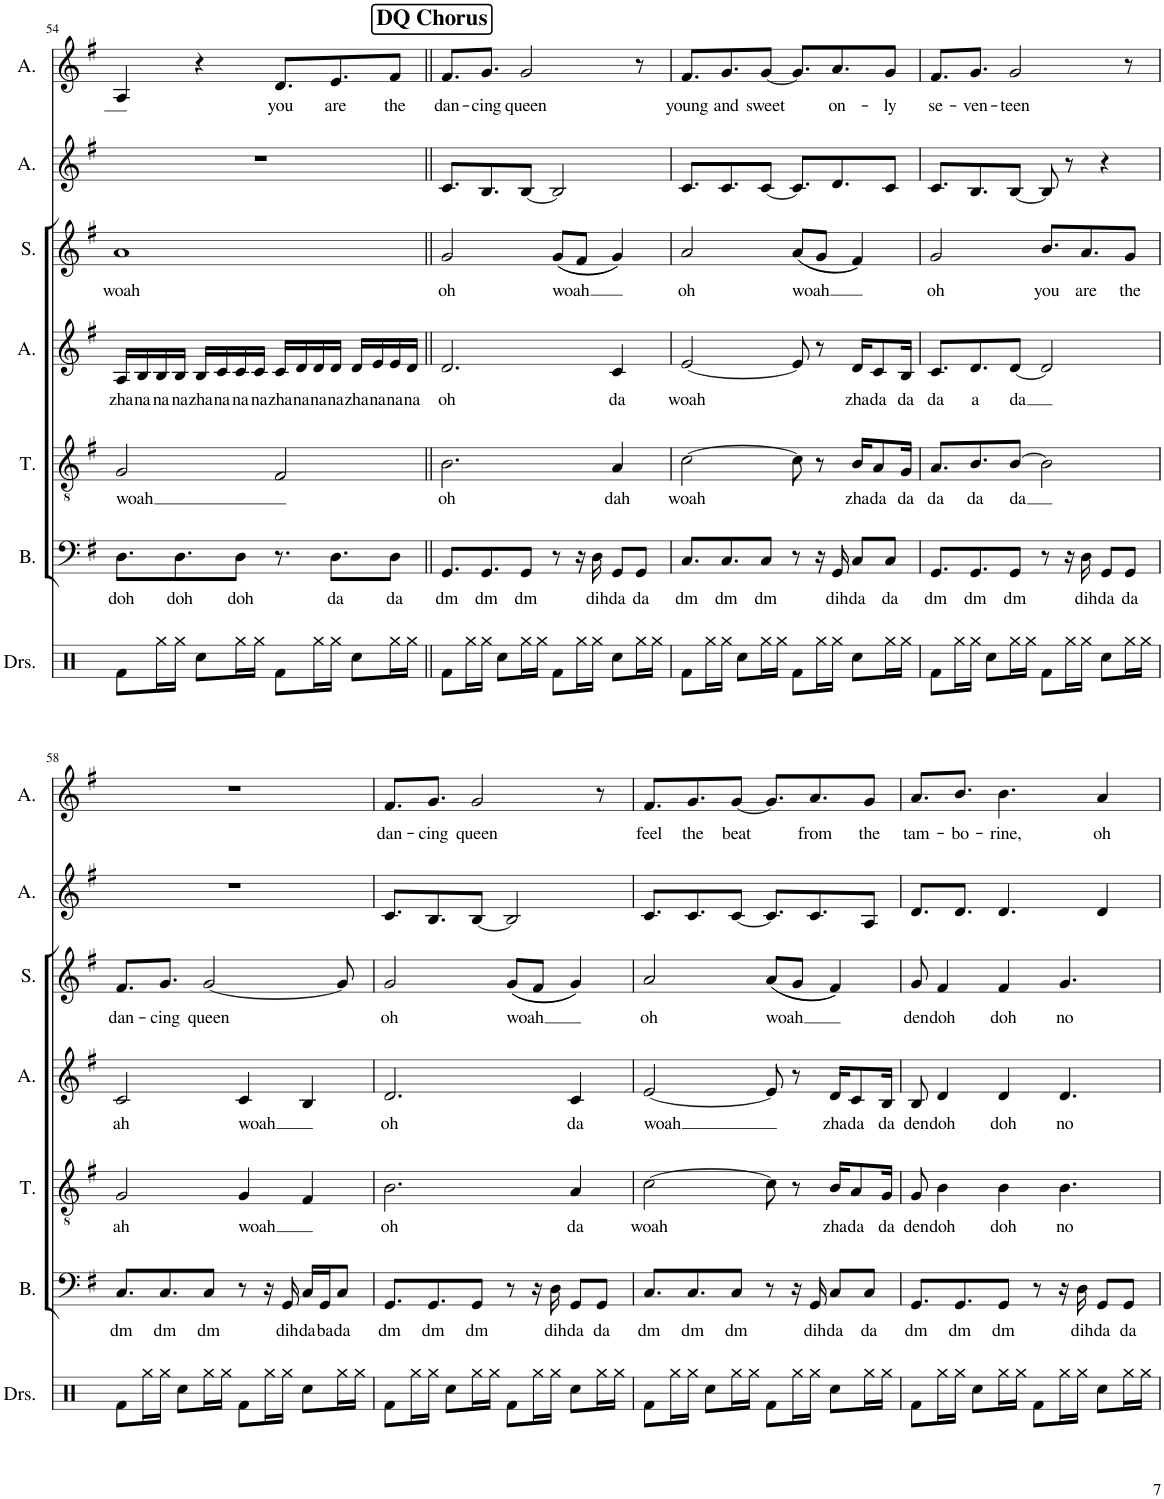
**kern	**kern	**text	**kern	**text	**kern	**text	**kern	**text	**kern	**kern	**text
*part7	*part6	*part6	*part5	*part5	*part4	*part4	*part3	*part3	*part2	*part1	*part1
*staff7	*staff6	*staff6	*staff5	*staff5	*staff4	*staff4	*staff3	*staff3	*staff2	*staff1	*staff1
*I"Drumset	*I"Bass	*	*I"Tenor	*	*I"Alto	*	*I"Soprano	*	*I"Alto	*I"Alto	*
*I'Drs.	*I'B.	*	*I'T.	*	*I'A.	*	*I'S.	*	*I'A.	*I'A.	*
!!LO:PB:g=z
*clefX	*clefF4	*	*clefGv2	*	*clefG2	*	*clefG2	*	*clefG2	*clefG2	*
*k[]	*k[f#]	*	*k[f#]	*	*k[f#]	*	*k[f#]	*	*k[f#]	*k[f#]	*
*M4/4	*M4/4	*	*M4/4	*	*M4/4	*	*M4/4	*	*M4/4	*M4/4	*
=54	=54	=54	=54	=54	=54	=54	=54	=54	=54	=54	=54
!	!	!LO:LY:b	!	!LO:LY:b	!	!LO:LY:b	!	!LO:LY:b	!	!	!
8Rf\L	8.D\L	doh	2G/	woah	16A/LL	zha	1a	woah	1r	4A/	.
!	!	!	!	!	!	!LO:LY:b	!	!	!	!	!
.	.	.	.	.	16B/	na	.	.	.	.	.
!	!	!	!	!	!	!LO:LY:b	!	!	!	!	!
16Rgg\L	.	.	.	.	16B/	na	.	.	.	.	.
!	!	!LO:LY:b	!	!	!	!LO:LY:b	!	!	!	!	!
16Rgg\JJ	8.D\	doh	.	.	16B/JJ	na	.	.	.	.	.
!	!	!	!	!	!	!LO:LY:b	!	!	!	!	!
8Rcc\L	.	.	.	.	16B/LL	zha	.	.	.	4r	.
!	!	!	!	!	!	!LO:LY:b	!	!	!	!	!
.	.	.	.	.	16c/	na	.	.	.	.	.
!	!	!LO:LY:b	!	!	!	!LO:LY:b	!	!	!	!	!
16Rgg\L	8D\J	doh	.	.	16c/	na	.	.	.	.	.
!	!	!	!	!	!	!LO:LY:b	!	!	!	!	!
16Rgg\JJ	.	.	.	.	16c/JJ	na	.	.	.	.	.
!	!	!	!	!	!	!LO:LY:b	!	!	!	!	!LO:LY:b
8Rf\L	8.r	.	2F#/	.	16c/LL	zha	.	.	.	8.d/L	you
!	!	!	!	!	!	!LO:LY:b	!	!	!	!	!
.	.	.	.	.	16d/	na	.	.	.	.	.
!	!	!	!	!	!	!LO:LY:b	!	!	!	!	!
16Rgg\L	.	.	.	.	16d/	na	.	.	.	.	.
!	!	!LO:LY:b	!	!	!	!LO:LY:b	!	!	!	!	!LO:LY:b
16Rgg\JJ	8.D\L	da	.	.	16d/JJ	na	.	.	.	8.e/	are
!	!	!	!	!	!	!LO:LY:b	!	!	!	!	!
8Rcc\L	.	.	.	.	16d/LL	zha	.	.	.	.	.
!	!	!	!	!	!	!LO:LY:b	!	!	!	!	!
.	.	.	.	.	16e/	na	.	.	.	.	.
!	!	!LO:LY:b	!	!	!	!LO:LY:b	!	!	!	!	!LO:LY:b
16Rgg\L	8D\J	da	.	.	16e/	na	.	.	.	8f#/J	the
!	!	!	!	!	!	!LO:LY:b	!	!	!	!	!
16Rgg\JJ	.	.	.	.	16d/JJ	na	.	.	.	.	.
!!LO:REH:place=s1:a:B:cj:fs=14:t=DQ Chorus
=55||	=55||	=55||	=55||	=55||	=55||	=55||	=55||	=55||	=55||	=55||	=55||
!	!	!LO:LY:b	!	!LO:LY:b	!	!LO:LY:b	!	!LO:LY:b	!	!	!LO:LY:b
8Rf\L	8.GG/L	dm	2.B\	oh	2.d/	oh	2g/	oh	8.c/L	8.f#/L	dan-
16Rgg\L	.	.	.	.	.	.	.	.	.	.	.
!	!	!LO:LY:b	!	!	!	!	!	!	!	!	!LO:LY:b
16Rgg\JJ	8.GG/	dm	.	.	.	.	.	.	8.B/	8.g/J	-cing
8Rcc\L	.	.	.	.	.	.	.	.	.	.	.
!	!	!LO:LY:b	!	!	!	!	!	!	!	!	!LO:LY:b
16Rgg\L	8GG/J	dm	.	.	.	.	.	.	[8B/J	2g/	queen
16Rgg\JJ	.	.	.	.	.	.	.	.	.	.	.
!	!	!	!	!	!	!	!	!LO:LY:b	!	!	!
8Rf\L	8r	.	.	.	.	.	((8g/L	woah	2B/]	.	.
16Rgg\L	16r	.	.	.	.	.	8f#/J	.	.	.	.
!	!	!LO:LY:b	!	!	!	!	!	!	!	!	!
16Rgg\JJ	16D\	dih	.	.	.	.	.	.	.	.	.
!	!	!LO:LY:b	!	!LO:LY:b	!	!LO:LY:b	!	!	!	!	!
8Rcc\L	8GG/L	da	4A/	dah	4c/	da	4g/))	.	.	.	.
!	!	!LO:LY:b	!	!	!	!	!	!	!	!	!
16Rgg\L	8GG/J	da	.	.	.	.	.	.	.	8r	.
16Rgg\JJ	.	.	.	.	.	.	.	.	.	.	.
=56	=56	=56	=56	=56	=56	=56	=56	=56	=56	=56	=56
!	!	!LO:LY:b	!	!LO:LY:b	!	!LO:LY:b	!	!LO:LY:b	!	!	!LO:LY:b
8Rf\L	8.C/L	dm	[2c\	woah	[2e/	woah	2a/	oh	8.c/L	8.f#/L	young
16Rgg\L	.	.	.	.	.	.	.	.	.	.	.
!	!	!LO:LY:b	!	!	!	!	!	!	!	!	!LO:LY:b
16Rgg\JJ	8.C/	dm	.	.	.	.	.	.	8.c/	8.g/	and
8Rcc\L	.	.	.	.	.	.	.	.	.	.	.
!	!	!LO:LY:b	!	!	!	!	!	!	!	!	!LO:LY:b
16Rgg\L	8C/J	dm	.	.	.	.	.	.	[8c/J	[8g/J	sweet
16Rgg\JJ	.	.	.	.	.	.	.	.	.	.	.
!	!	!	!	!	!	!	!	!LO:LY:b	!	!	!
8Rf\L	8r	.	8c\]	.	8e/]	.	((8a/L	woah	8.c/L]	8.g/L]	.
16Rgg\L	16r	.	8r	.	8r	.	8g/J	.	.	.	.
!	!	!LO:LY:b	!	!	!	!	!	!	!	!	!LO:LY:b
16Rgg\JJ	16GG/	dih	.	.	.	.	.	.	8.d/	8.a/	on-
!	!	!LO:LY:b	!	!LO:LY:b	!	!LO:LY:b	!	!	!	!	!
8Rcc\L	8C/L	da	16B/KL	zha	16d/KL	zha	4f#/))	.	.	.	.
!	!	!	!	!LO:LY:b	!	!LO:LY:b	!	!	!	!	!
.	.	.	8A/	da	8c/	da	.	.	.	.	.
!	!	!LO:LY:b	!	!	!	!	!	!	!	!	!LO:LY:b
16Rgg\L	8C/J	da	.	.	.	.	.	.	8c/J	8g/J	-ly
!	!	!	!	!LO:LY:b	!	!LO:LY:b	!	!	!	!	!
16Rgg\JJ	.	.	16G/Jk	da	16B/Jk	da	.	.	.	.	.
=57	=57	=57	=57	=57	=57	=57	=57	=57	=57	=57	=57
!	!	!LO:LY:b	!	!LO:LY:b	!	!LO:LY:b	!	!LO:LY:b	!	!	!LO:LY:b
8Rf\L	8.GG/L	dm	8.A/L	da	8.c/L	da	2g/	oh	8.c/L	8.f#/L	se-
16Rgg\L	.	.	.	.	.	.	.	.	.	.	.
!	!	!LO:LY:b	!	!LO:LY:b	!	!LO:LY:b	!	!	!	!	!LO:LY:b
16Rgg\JJ	8.GG/	dm	8.B/	da	8.d/	a	.	.	8.B/	8.g/J	-ven-
8Rcc\L	.	.	.	.	.	.	.	.	.	.	.
!	!	!LO:LY:b	!	!LO:LY:b	!	!LO:LY:b	!	!	!	!	!LO:LY:b
16Rgg\L	8GG/J	dm	[8B/J	da	[8d/J	da	.	.	[8B/J	2g/	-teen
16Rgg\JJ	.	.	.	.	.	.	.	.	.	.	.
!	!	!	!	!	!	!	!	!LO:LY:b	!	!	!
8Rf\L	8r	.	2B\]	.	2d/]	.	8.b/L	you	8B/]	.	.
16Rgg\L	16r	.	.	.	.	.	.	.	8r	.	.
!	!	!LO:LY:b	!	!	!	!	!	!LO:LY:b	!	!	!
16Rgg\JJ	16D\	dih	.	.	.	.	8.a/	are	.	.	.
!	!	!LO:LY:b	!	!	!	!	!	!	!	!	!
8Rcc\L	8GG/L	da	.	.	.	.	.	.	4r	.	.
!	!	!LO:LY:b	!	!	!	!	!	!LO:LY:b	!	!	!
16Rgg\L	8GG/J	da	.	.	.	.	8g/J	the	.	8r	.
16Rgg\JJ	.	.	.	.	.	.	.	.	.	.	.
!!LO:LB:g=z
=58	=58	=58	=58	=58	=58	=58	=58	=58	=58	=58	=58
!	!	!LO:LY:b	!	!LO:LY:b	!	!LO:LY:b	!	!LO:LY:b	!	!	!
8Rf\L	8.C/L	dm	2G/	ah	2c/	ah	8.f#/L	dan-	1r	1r	.
16Rgg\L	.	.	.	.	.	.	.	.	.	.	.
!	!	!LO:LY:b	!	!	!	!	!	!LO:LY:b	!	!	!
16Rgg\JJ	8.C/	dm	.	.	.	.	8.g/J	-cing	.	.	.
8Rcc\L	.	.	.	.	.	.	.	.	.	.	.
!	!	!LO:LY:b	!	!	!	!	!	!LO:LY:b	!	!	!
16Rgg\L	8C/J	dm	.	.	.	.	[2g/	queen	.	.	.
16Rgg\JJ	.	.	.	.	.	.	.	.	.	.	.
!	!	!	!	!LO:LY:b	!	!LO:LY:b	!	!	!	!	!
8Rf\L	8r	.	4G/	woah	4c/	woah	.	.	.	.	.
16Rgg\L	16r	.	.	.	.	.	.	.	.	.	.
!	!	!LO:LY:b	!	!	!	!	!	!	!	!	!
16Rgg\JJ	16GG/	dih	.	.	.	.	.	.	.	.	.
!	!	!LO:LY:b	!	!	!	!	!	!	!	!	!
8Rcc\L	16C/LL	da	4F#/	.	4B/	.	.	.	.	.	.
!	!	!LO:LY:b	!	!	!	!	!	!	!	!	!
.	16GG/J	ba	.	.	.	.	.	.	.	.	.
!	!	!LO:LY:b	!	!	!	!	!	!	!	!	!
16Rgg\L	8C/J	da	.	.	.	.	8g/]	.	.	.	.
16Rgg\JJ	.	.	.	.	.	.	.	.	.	.	.
=59	=59	=59	=59	=59	=59	=59	=59	=59	=59	=59	=59
!	!	!LO:LY:b	!	!LO:LY:b	!	!LO:LY:b	!	!LO:LY:b	!	!	!LO:LY:b
8Rf\L	8.GG/L	dm	2.B\	oh	2.d/	oh	2g/	oh	8.c/L	8.f#/L	dan-
16Rgg\L	.	.	.	.	.	.	.	.	.	.	.
!	!	!LO:LY:b	!	!	!	!	!	!	!	!	!LO:LY:b
16Rgg\JJ	8.GG/	dm	.	.	.	.	.	.	8.B/	8.g/J	-cing
8Rcc\L	.	.	.	.	.	.	.	.	.	.	.
!	!	!LO:LY:b	!	!	!	!	!	!	!	!	!LO:LY:b
16Rgg\L	8GG/J	dm	.	.	.	.	.	.	[8B/J	2g/	queen
16Rgg\JJ	.	.	.	.	.	.	.	.	.	.	.
!	!	!	!	!	!	!	!	!LO:LY:b	!	!	!
8Rf\L	8r	.	.	.	.	.	((8g/L	woah	2B/]	.	.
16Rgg\L	16r	.	.	.	.	.	8f#/J	.	.	.	.
!	!	!LO:LY:b	!	!	!	!	!	!	!	!	!
16Rgg\JJ	16D\	dih	.	.	.	.	.	.	.	.	.
!	!	!LO:LY:b	!	!LO:LY:b	!	!LO:LY:b	!	!	!	!	!
8Rcc\L	8GG/L	da	4A/	da	4c/	da	4g/))	.	.	.	.
!	!	!LO:LY:b	!	!	!	!	!	!	!	!	!
16Rgg\L	8GG/J	da	.	.	.	.	.	.	.	8r	.
16Rgg\JJ	.	.	.	.	.	.	.	.	.	.	.
=60	=60	=60	=60	=60	=60	=60	=60	=60	=60	=60	=60
!	!	!LO:LY:b	!	!LO:LY:b	!	!LO:LY:b	!	!LO:LY:b	!	!	!LO:LY:b
8Rf\L	8.C/L	dm	[2c\	woah	[2e/	woah	2a/	oh	8.c/L	8.f#/L	feel
16Rgg\L	.	.	.	.	.	.	.	.	.	.	.
!	!	!LO:LY:b	!	!	!	!	!	!	!	!	!LO:LY:b
16Rgg\JJ	8.C/	dm	.	.	.	.	.	.	8.c/	8.g/	the
8Rcc\L	.	.	.	.	.	.	.	.	.	.	.
!	!	!LO:LY:b	!	!	!	!	!	!	!	!	!LO:LY:b
16Rgg\L	8C/J	dm	.	.	.	.	.	.	[8c/J	[8g/J	beat
16Rgg\JJ	.	.	.	.	.	.	.	.	.	.	.
!	!	!	!	!	!	!	!	!LO:LY:b	!	!	!
8Rf\L	8r	.	8c\]	.	8e/]	.	((8a/L	woah	8.c/L]	8.g/L]	.
16Rgg\L	16r	.	8r	.	8r	.	8g/J	.	.	.	.
!	!	!LO:LY:b	!	!	!	!	!	!	!	!	!LO:LY:b
16Rgg\JJ	16GG/	dih	.	.	.	.	.	.	8.c/	8.a/	from
!	!	!LO:LY:b	!	!LO:LY:b	!	!LO:LY:b	!	!	!	!	!
8Rcc\L	8C/L	da	16B/KL	zha	16d/KL	zha	4f#/))	.	.	.	.
!	!	!	!	!LO:LY:b	!	!LO:LY:b	!	!	!	!	!
.	.	.	8A/	da	8c/	da	.	.	.	.	.
!	!	!LO:LY:b	!	!	!	!	!	!	!	!	!LO:LY:b
16Rgg\L	8C/J	da	.	.	.	.	.	.	8A/J	8g/J	the
!	!	!	!	!LO:LY:b	!	!LO:LY:b	!	!	!	!	!
16Rgg\JJ	.	.	16G/Jk	da	16B/Jk	da	.	.	.	.	.
=61	=61	=61	=61	=61	=61	=61	=61	=61	=61	=61	=61
!	!	!LO:LY:b	!	!LO:LY:b	!	!LO:LY:b	!	!LO:LY:b	!	!	!LO:LY:b
8Rf\L	8.GG/L	dm	8G/	den	8B/	den	8g/	den	8.d/L	8.a/L	tam-
!	!	!	!	!LO:LY:b	!	!LO:LY:b	!	!LO:LY:b	!	!	!
16Rgg\L	.	.	4B\	doh	4d/	doh	4f#/	doh	.	.	.
!	!	!LO:LY:b	!	!	!	!	!	!	!	!	!LO:LY:b
16Rgg\JJ	8.GG/	dm	.	.	.	.	.	.	8.d/J	8.b/J	-bo-
8Rcc\L	.	.	.	.	.	.	.	.	.	.	.
!	!	!LO:LY:b	!	!LO:LY:b	!	!LO:LY:b	!	!LO:LY:b	!	!	!LO:LY:b
16Rgg\L	8GG/J	dm	4B\	doh	4d/	doh	4f#/	doh	4.d/	4.b\	-rine,
16Rgg\JJ	.	.	.	.	.	.	.	.	.	.	.
8Rf\L	8r	.	.	.	.	.	.	.	.	.	.
!	!	!	!	!LO:LY:b	!	!LO:LY:b	!	!LO:LY:b	!	!	!
16Rgg\L	16r	.	4.B\	no	4.d/	no	4.g/	no	.	.	.
!	!	!LO:LY:b	!	!	!	!	!	!	!	!	!
16Rgg\JJ	16D\	dih	.	.	.	.	.	.	.	.	.
!	!	!LO:LY:b	!	!	!	!	!	!	!	!	!LO:LY:b
8Rcc\L	8GG/L	da	.	.	.	.	.	.	4d/	4a/	oh
!	!	!LO:LY:b	!	!	!	!	!	!	!	!	!
16Rgg\L	8GG/J	da	.	.	.	.	.	.	.	.	.
16Rgg\JJ	.	.	.	.	.	.	.	.	.	.	.
=	=	=	=	=	=	=	=	=	=	=	=
*-	*-	*-	*-	*-	*-	*-	*-	*-	*-	*-	*-
